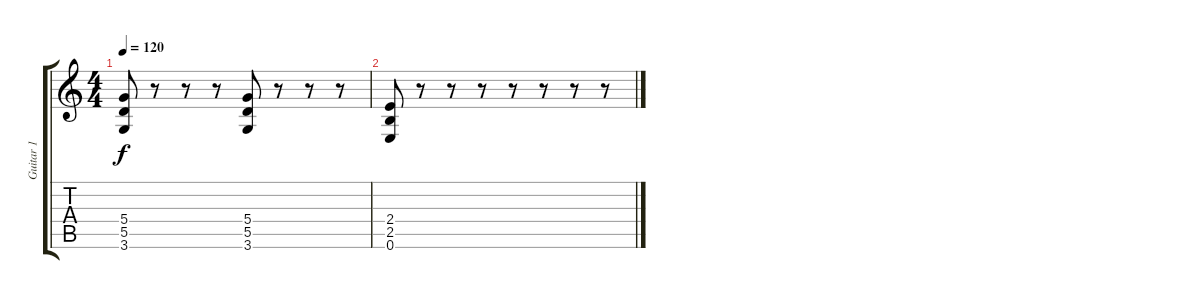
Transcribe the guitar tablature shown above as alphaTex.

\track ("Guitar 1" "Guitar 1") {instrument distortionguitar}
\staff {score tabs}
\tuning (E4 B3 G3 D3 A2 E2) {hide}
\ts (4 4)
\tempo 120
\clef g2
\ks c
(5.4 5.5 3.6).8{dy f} r.8 r.8 r.8 (5.4 5.5 3.6).8 r.8 r.8 r.8 |
(2.4 2.5 0.6).8 r.8 r.8 r.8 r.8 r.8 r.8 r.8
